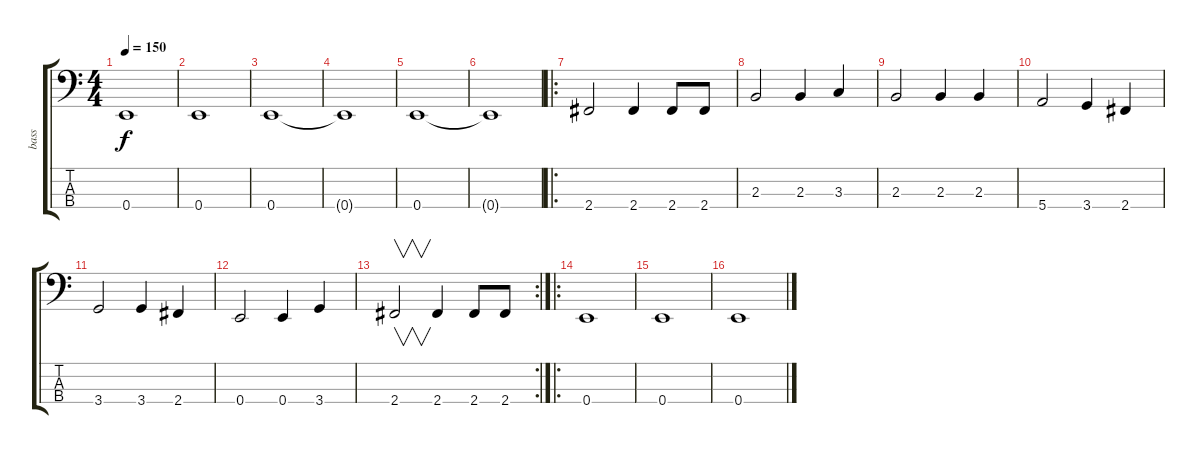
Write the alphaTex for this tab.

\track ("bass" "bass") {instrument electricbasspick}
\staff {score tabs}
\tuning (G2 D2 A1 E1) {hide}
\ts (4 4)
\tempo 150
\clef f4
\ks c
0.4.1{dy f instrument electricbasspick} |
0.4.1 |
0.4.1 |
0.4{t}.1 |
0.4.1 |
0.4{t}.1 |
\ro
2.4.2 2.4.4 2.4.8 2.4.8 |
2.3.2 2.3.4 3.3.4 |
2.3.2 2.3.4 2.3.4 |
5.4.2 3.4.4 2.4.4 |
3.4.2 3.4.4 2.4.4 |
0.4.2 0.4.4 3.4.4 |
\rc 2
2.4.2{v} 2.4.4 2.4.8 2.4.8 |
\ro
0.4.1 |
0.4.1 |
0.4.1
